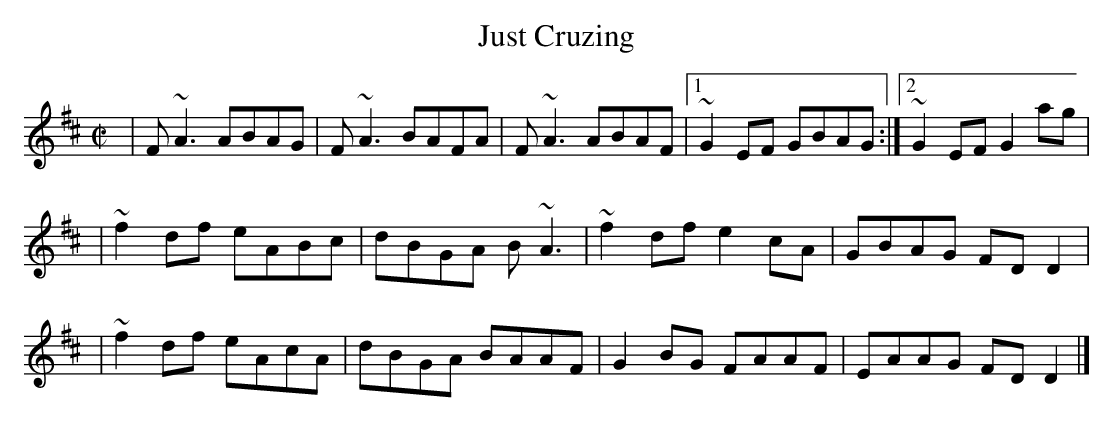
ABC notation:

X:1
T: Just Cruzing
M: C|
L: 1/8
K: D
| F~A3 ABAG | F~A3 BAFA | F~A3 ABAF |1 ~G2EF GBAG :|2 ~G2EF G2ag |
| ~f2df eABc | dBGA B~A3 | ~f2df e2cA | GBAG FDD2 |
| ~f2df eAcA | dBGA BAAF | G2BG FAAF | EAAG FDD2 |]
